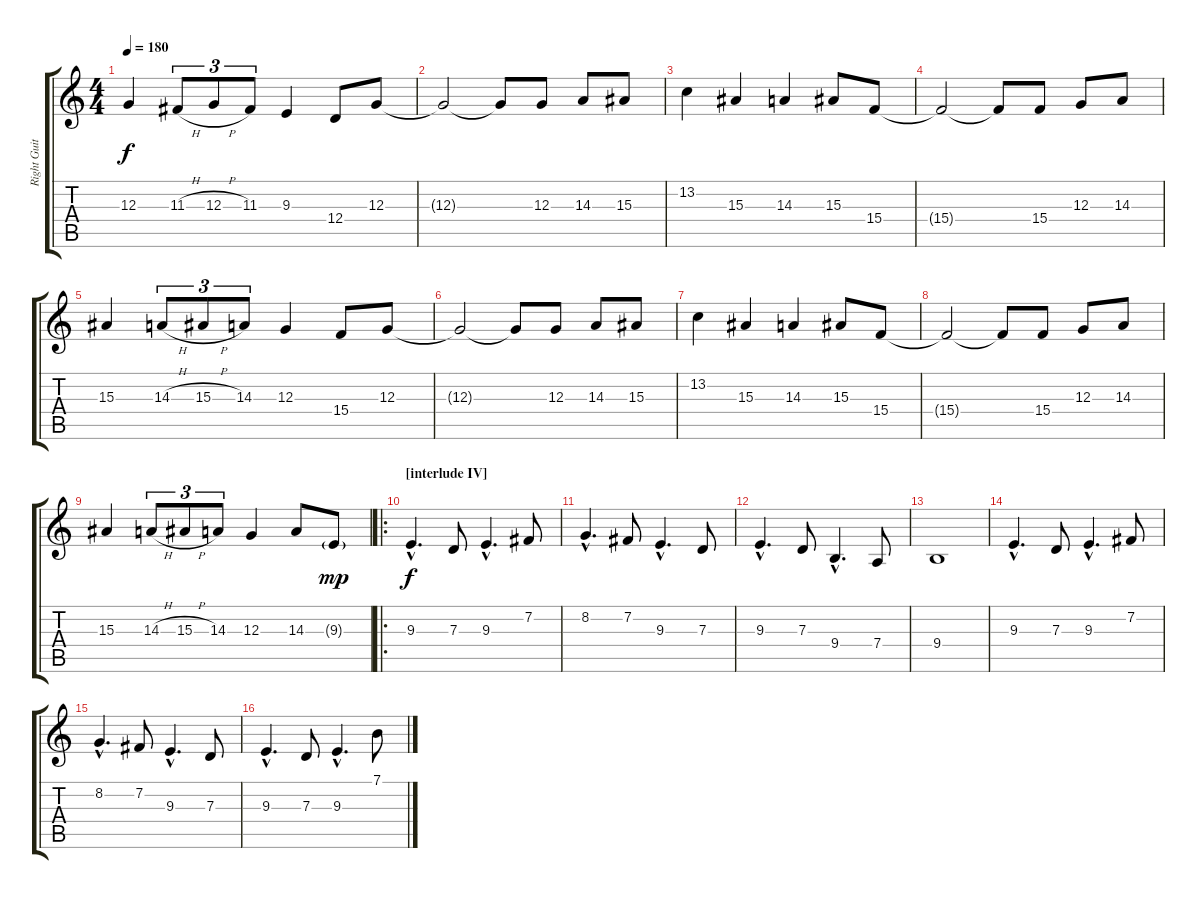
\track ("Right Guitar Synth" "Right Guit") {instrument pad5bowed}
\staff {score tabs}
\tuning (E4 B3 G3 D3 A2 E2) {hide}
\ts (4 4)
\tempo 180
\clef g2
\ks c
12.3.4{dy f} 11.3{h}.8{tu (3 2)} 12.3{h}.8{tu (3 2)} 11.3.8{tu (3 2)} 9.3.4 12.4.8 12.3.8 |
12.3{t}.2 12.3{t}.8 12.3.8 14.3.8 15.3.8 |
13.2.4 15.3.4 14.3.4 15.3.8 15.4.8 |
15.4{t}.2 15.4{t}.8 15.4.8 12.3.8 14.3.8 |
15.3.4 14.3{h}.8{tu (3 2)} 15.3{h}.8{tu (3 2)} 14.3.8{tu (3 2)} 12.3.4 15.4.8 12.3.8 |
12.3{t}.2 12.3{t}.8 12.3.8 14.3.8 15.3.8 |
13.2.4 15.3.4 14.3.4 15.3.8 15.4.8 |
15.4{t}.2 15.4{t}.8 15.4.8 12.3.8 14.3.8 |
15.3.4 14.3{h}.8{tu (3 2)} 15.3{h}.8{tu (3 2)} 14.3.8{tu (3 2)} 12.3.4 14.3.8 9.3{g}.8{dy mp} |
\ro
\section ("" "[interlude IV]")
9.3{hac}.4{d dy f} 7.3.8 9.3{hac}.4{d} 7.2.8 |
8.2{hac}.4{d} 7.2.8 9.3{hac}.4{d} 7.3.8 |
9.3{hac}.4{d} 7.3.8 9.4{hac}.4{d} 7.4.8 |
9.4.1 |
9.3{hac}.4{d} 7.3.8 9.3{hac}.4{d} 7.2.8 |
8.2{hac}.4{d} 7.2.8 9.3{hac}.4{d} 7.3.8 |
9.3{hac}.4{d} 7.3.8 9.3{hac}.4{d} 7.1.8
